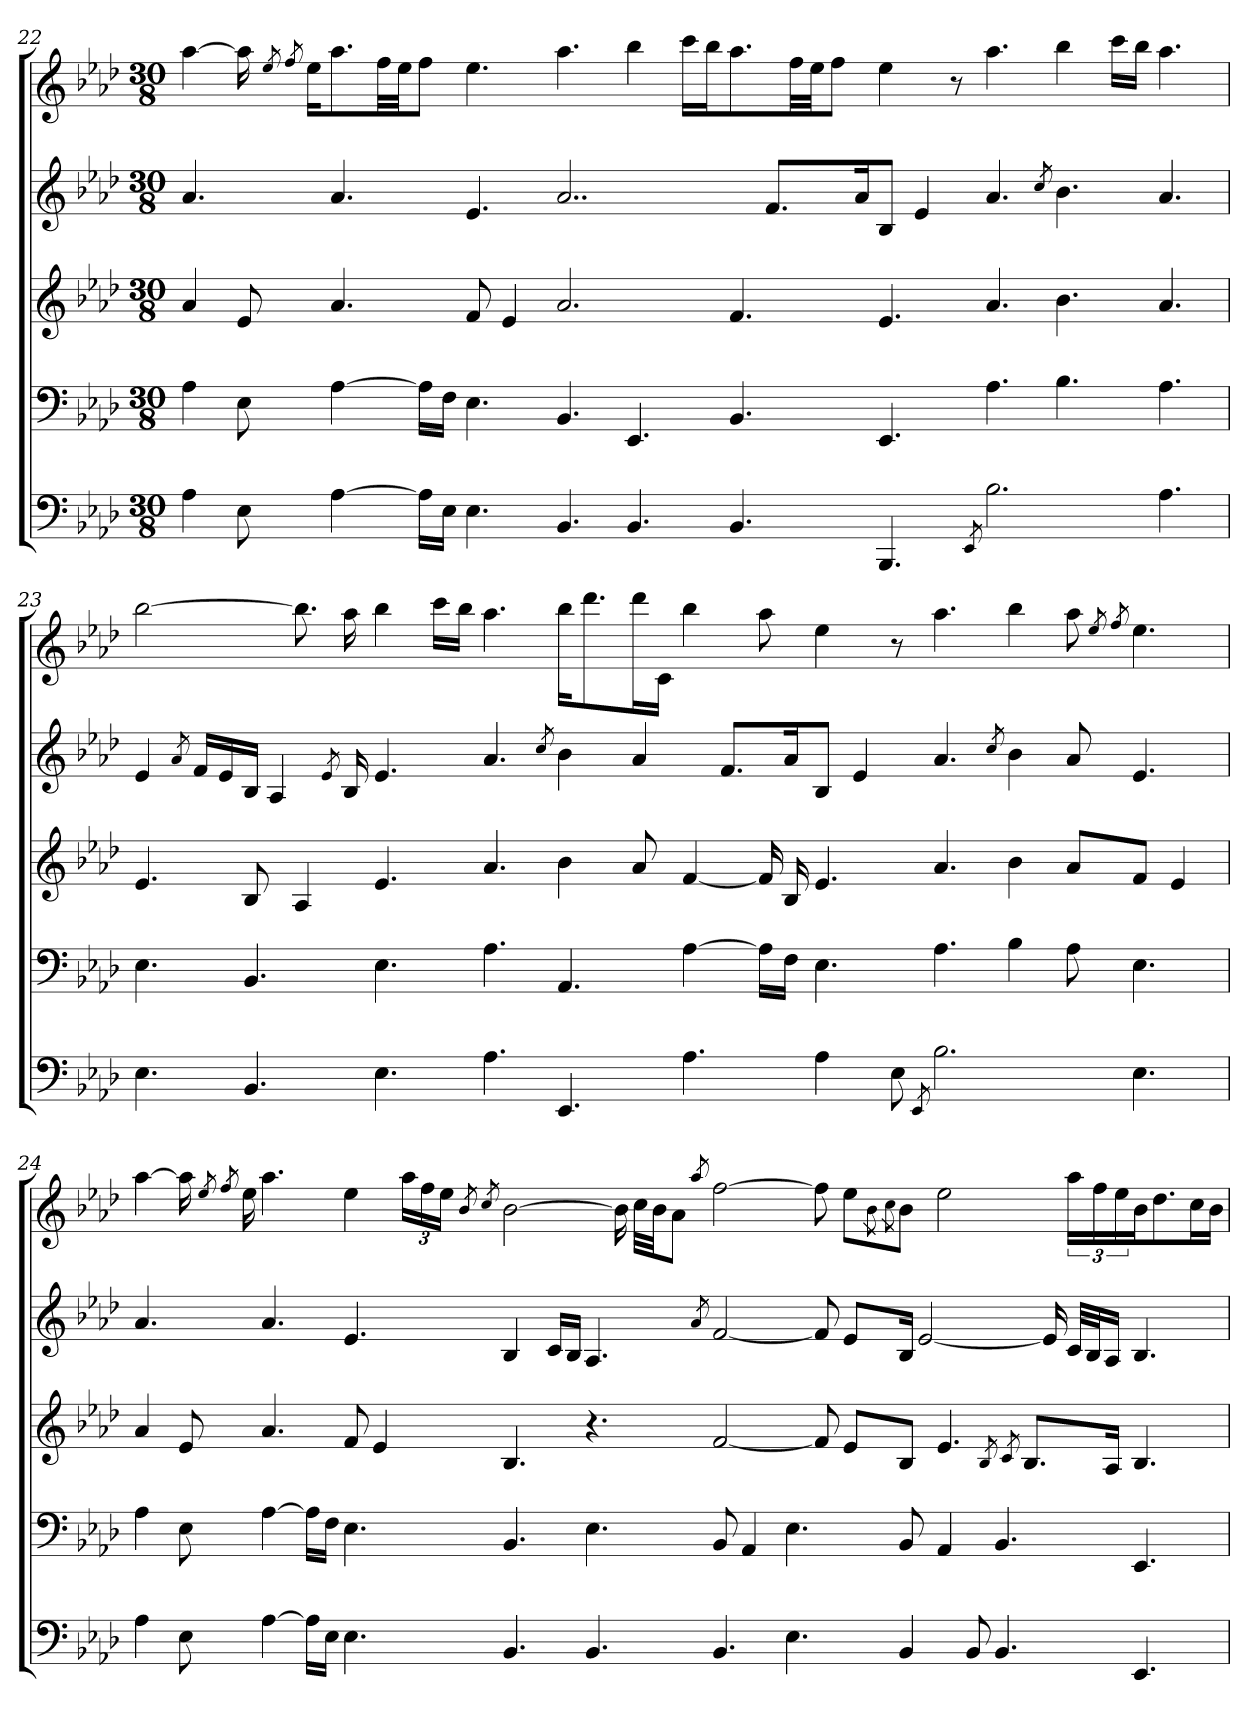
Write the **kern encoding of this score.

**kern	**kern	**kern	**kern	**kern
*part5	*part4	*part3	*part2	*part1
*staff5	*staff4	*staff3	*staff2	*staff1
*clefF4	*clefF4	*clefG2	*clefG2	*clefG2
*k[b-e-a-d-]	*k[b-e-a-d-]	*k[b-e-a-d-]	*k[b-e-a-d-]	*k[b-e-a-d-]
*M30/8	*M30/8	*M30/8	*M30/8	*M30/8
=22	=22	=22	=22	=22
4A-	4A-	4a-	4.a-	[4aa-
8E-	8E-	8e-	.	16aa-]
.	.	.	.	8qee-
.	.	.	.	8qff
.	.	.	.	16ee-\KL
[4A-	[4A-	4.a-	4.a-	8.aa-\
.	.	.	.	32ff\LL
.	.	.	.	32ee-\JJ
16A-\LL]	16A-\LL]	.	.	8ff\J
16E-\JJ	16F\JJ	.	.	.
4.E-	4.E-	8f	4.e-	4.ee-
.	.	4e-	.	.
4.BB-	4.BB-	2.a-	2..a-	4.aa-
4.BB-	4.EE-	.	.	4bb-
.	.	.	.	16ccc\LL
.	.	.	.	16bb-\J
4.BB-	4.BB-	4.f	.	8.aa-\
.	.	.	8.f/L	.
.	.	.	.	32ff\LL
.	.	.	.	32ee-\JJ
.	.	.	.	8ff\J
.	.	.	16a-/K	.
4.BBB-	4.EE-	4.e-	8B-/J	4ee-
.	.	.	4e-	.
.	.	.	.	8r
8qEE-	.	.	.	.
2.B-	4.A-	4.a-	4.a-	4.aa-
.	.	.	8qcc	.
.	4.B-	4.b-	4.b-	4bb-
.	.	.	.	16ccc\LL
.	.	.	.	16bb-\JJ
4.A-	4.A-	4.a-	4.a-	4.aa-
=23	=23	=23	=23	=23
4.E-	4.E-	4.e-	4e-	[2bb-
.	.	.	8qa-	.
.	.	.	16f/LL	.
.	.	.	16e-/	.
4.BB-	4.BB-	8B-	16B-/JJ	.
.	.	.	4A-	.
.	.	4A-	.	8.bb-]
.	.	.	8qe-	.
.	.	.	16B-	16aa-
4.E-	4.E-	4.e-	4.e-	4bb-
.	.	.	.	16ccc\LL
.	.	.	.	16bb-\JJ
4.A-	4.A-	4.a-	4.a-	4.aa-
.	.	.	8qcc	.
4.EE-	4.AA-	4b-	4b-	16bb-\KL
.	.	.	.	8.ddd-\
.	.	8a-	4a-	16ddd-\L
.	.	.	.	16c\JJ
4.A-	[4A-	[4f	.	4bb-
.	.	.	8.f/L	.
.	16A-\LL]	16f]	.	8aa-
.	16F\JJ	16B-	16a-/K	.
4A-	4.E-	4.e-	8B-/J	4ee-
.	.	.	4e-	.
8E-	.	.	.	8r
8qEE-	.	.	.	.
2.B-	4.A-	4.a-	4.a-	4.aa-
.	.	.	8qcc	.
.	4B-	4b-	4b-	4bb-
.	8A-	8a-/L	8a-	8aa-
.	.	.	.	8qee-
.	.	.	.	8qff
4.E-	4.E-	8f/J	4.e-	4.ee-
.	.	4e-	.	.
=24	=24	=24	=24	=24
4A-	4A-	4a-	4.a-	[4aa-
8E-	8E-	8e-	.	16aa-]
.	.	.	.	8qee-
.	.	.	.	8qff
.	.	.	.	16ee-
[4A-	[4A-	4.a-	4.a-	4.aa-
16A-\LL]	16A-\LL]	.	.	.
16E-\JJ	16F\JJ	.	.	.
4.E-	4.E-	8f	4.e-	4ee-
.	.	4e-	.	.
.	.	.	.	24aa-\LL
.	.	.	.	24ff\
.	.	.	.	24ee-\JJ
.	.	.	.	8qb-
.	.	.	.	8qcc
4.BB-	4.BB-	4.B-	4B-	[2b-
.	.	.	16c/LL	.
.	.	.	16B-/JJ	.
4.BB-	4.E-	4.r	4.A-	.
.	.	.	.	16b-]
.	.	.	.	32cc\LLL
.	.	.	.	32b-\JJ
.	.	.	.	8a-\J
.	.	.	8qa-	8qaa-
4.BB-	8BB-	[2f	[2f	[2ff
.	4AA-	.	.	.
4.E-	4.E-	.	.	.
.	.	8f]	8f]	8ff]
.	.	8e-/L	8e-/L	8ee-\L
.	.	.	.	8qb-\
.	.	.	.	8qcc\
4BB-	8BB-	8B-/J	16B-/Jk	8b-\J
.	.	.	[2e-	.
.	4AA-	4.e-	.	2ee-
8BB-	.	.	.	.
4.BB-	4.BB-	.	.	.
.	.	8qB-	.	.
.	.	8qc	.	.
.	.	8.B-/L	.	.
.	.	.	16e-]	.
.	.	.	32c/LLL	24aa-\LL
.	.	.	32B-/J	.
.	.	.	.	24ff\
.	.	16A-/Jk	16A-/JJ	.
.	.	.	.	24ee-\
4.EE-	4.EE-	4.B-	4.B-	16b-\J
.	.	.	.	8.dd-\
.	.	.	.	16cc\L
.	.	.	.	16b-\JJ
=	=	=	=	=
*-	*-	*-	*-	*-
